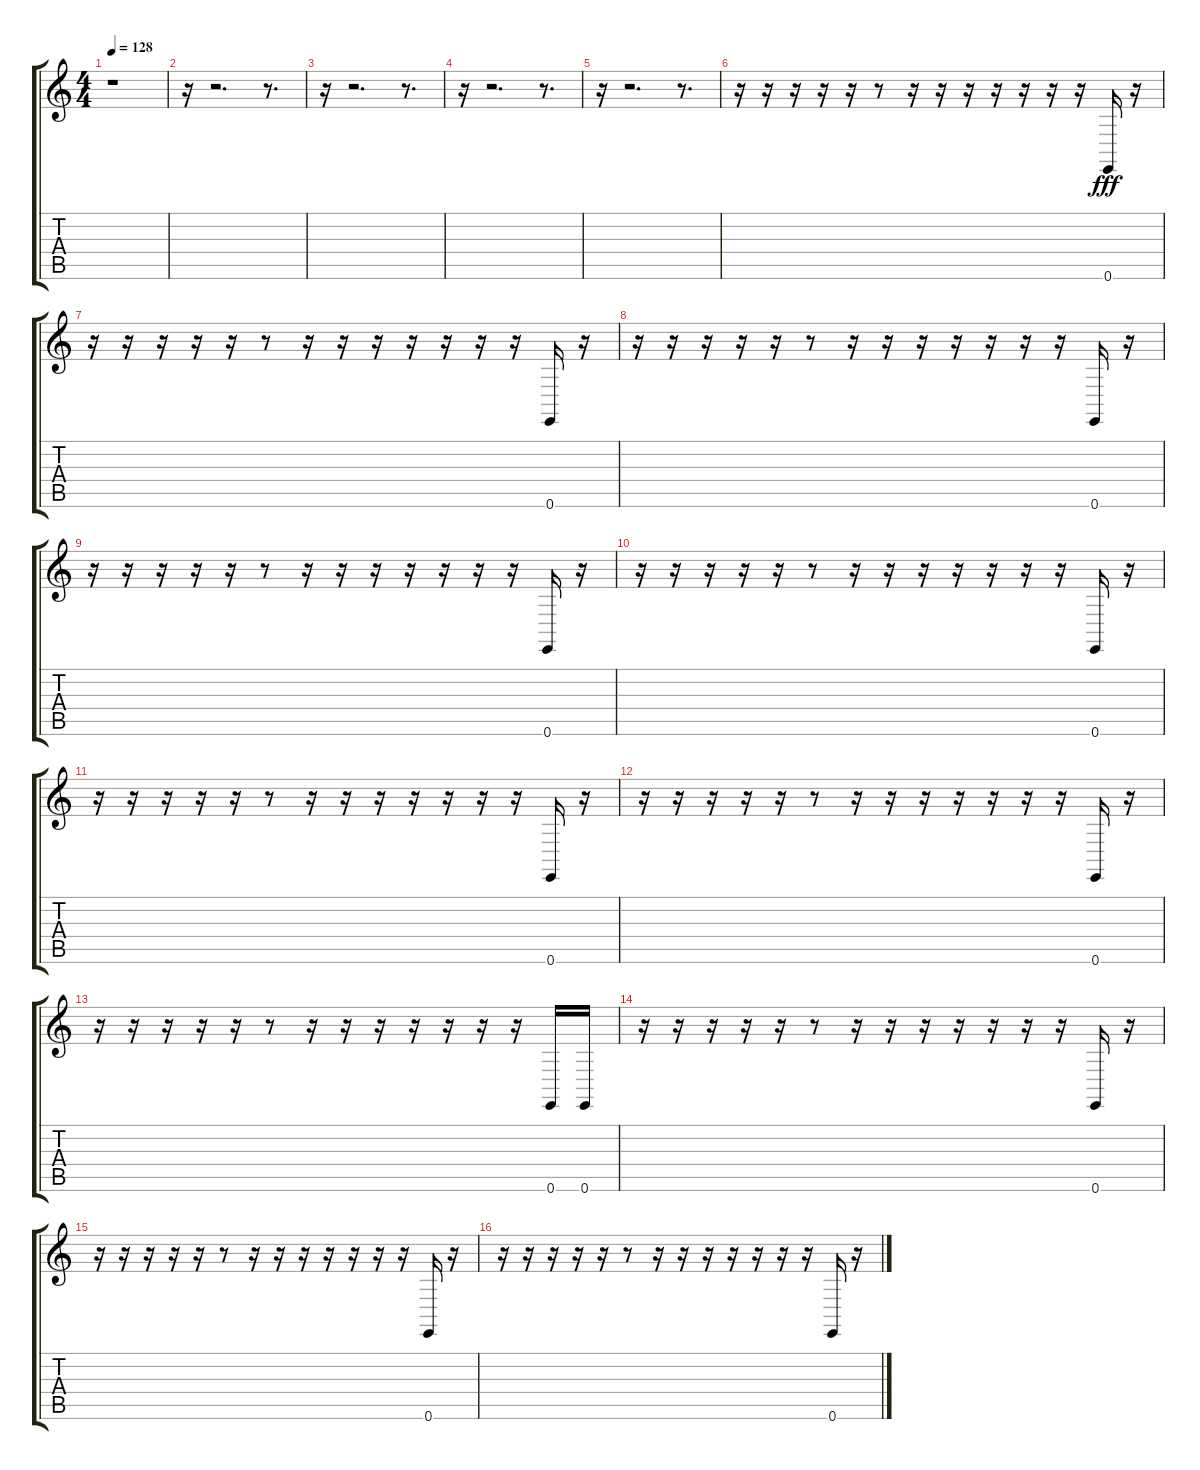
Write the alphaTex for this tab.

\track "" {instrument acousticgrandpiano}
\staff {score tabs}
\tuning (E4 B3 G3 D3 A2 E2) {hide}
\ts (4 4)
\tempo 128
\clef g2
\ks c
r.1{dy fff instrument acousticgrandpiano} |
r.16 r.2{d} r.8{d} |
r.16 r.2{d} r.8{d} |
r.16 r.2{d} r.8{d} |
r.16 r.2{d} r.8{d} |
r.16 r.16 r.16 r.16 r.16 r.8 r.16 r.16 r.16 r.16 r.16 r.16 r.16 0.6.16 r.16 |
r.16 r.16 r.16 r.16 r.16 r.8 r.16 r.16 r.16 r.16 r.16 r.16 r.16 0.6.16 r.16 |
r.16 r.16 r.16 r.16 r.16 r.8 r.16 r.16 r.16 r.16 r.16 r.16 r.16 0.6.16 r.16 |
r.16 r.16 r.16 r.16 r.16 r.8 r.16 r.16 r.16 r.16 r.16 r.16 r.16 0.6.16 r.16 |
r.16 r.16 r.16 r.16 r.16 r.8 r.16 r.16 r.16 r.16 r.16 r.16 r.16 0.6.16 r.16 |
r.16 r.16 r.16 r.16 r.16 r.8 r.16 r.16 r.16 r.16 r.16 r.16 r.16 0.6.16 r.16 |
r.16 r.16 r.16 r.16 r.16 r.8 r.16 r.16 r.16 r.16 r.16 r.16 r.16 0.6.16 r.16 |
r.16 r.16 r.16 r.16 r.16 r.8 r.16 r.16 r.16 r.16 r.16 r.16 r.16 0.6.16 0.6.16 |
r.16 r.16 r.16 r.16 r.16 r.8 r.16 r.16 r.16 r.16 r.16 r.16 r.16 0.6.16 r.16 |
r.16 r.16 r.16 r.16 r.16 r.8 r.16 r.16 r.16 r.16 r.16 r.16 r.16 0.6.16 r.16 |
r.16 r.16 r.16 r.16 r.16 r.8 r.16 r.16 r.16 r.16 r.16 r.16 r.16 0.6.16 r.16
